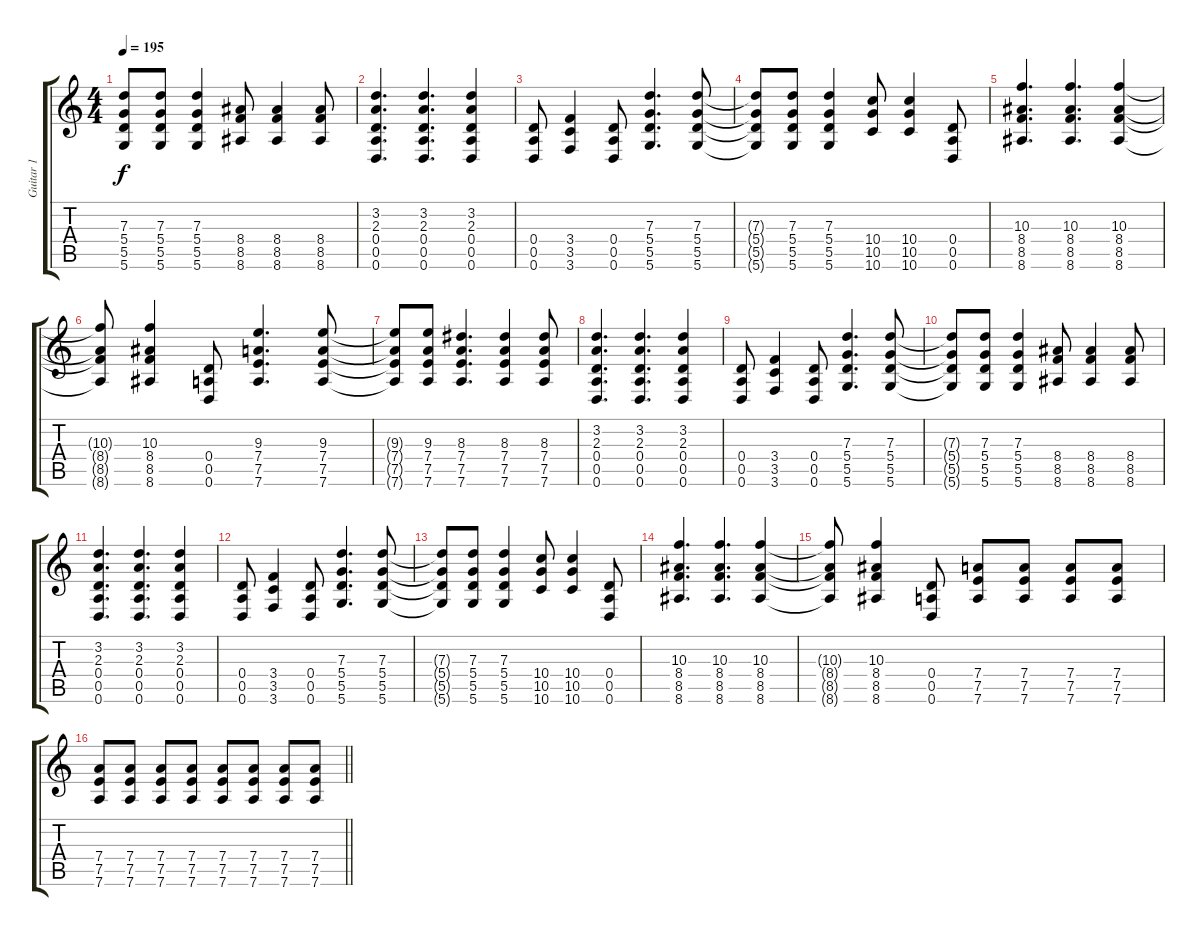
\track ("Guitar 1" "Guitar 1") {instrument distortionguitar}
\staff {score tabs}
\tuning (E4 B3 G3 D3 A2 D2) {hide}
\ts (4 4)
\tempo 195
\clef g2
\ks c
(7.3{t} 5.4{t} 5.5{t} 5.6{t}).8{dy f} (7.3 5.4 5.5 5.6).8 (7.3 5.4 5.5 5.6).4 (8.4 8.5 8.6).8 (8.4 8.5 8.6).4 (8.4 8.5 8.6).8 |
(3.2 2.3 0.4 0.5 0.6).4{d} (3.2 2.3 0.4 0.5 0.6).4{d} (3.2 2.3 0.4 0.5 0.6).4 |
(0.4 0.5 0.6).8 (3.4 3.5 3.6).4 (0.4 0.5 0.6).8 (7.3 5.4 5.5 5.6).4{d} (7.3 5.4 5.5 5.6).8 |
(7.3{t} 5.4{t} 5.5{t} 5.6{t}).8 (7.3 5.4 5.5 5.6).8 (7.3 5.4 5.5 5.6).4 (10.4 10.5 10.6).8 (10.4 10.5 10.6).4 (0.4 0.5 0.6).8 |
(10.3 8.4 8.5 8.6).4{d} (10.3 8.4 8.5 8.6).4{d} (10.3 8.4 8.5 8.6).4 |
(10.3{t} 8.4{t} 8.5{t} 8.6{t}).8 (10.3 8.4 8.5 8.6).4 (0.4 0.5 0.6).8 (9.3 7.4 7.5 7.6).4{d} (9.3 7.4 7.5 7.6).8 |
(9.3{t} 7.4{t} 7.5{t} 7.6{t}).8 (9.3 7.4 7.5 7.6).8 (8.3 7.4 7.5 7.6).4{d} (8.3 7.4 7.5 7.6).4 (8.3 7.4 7.5 7.6).8 |
(3.2 2.3 0.4 0.5 0.6).4{d} (3.2 2.3 0.4 0.5 0.6).4{d} (3.2 2.3 0.4 0.5 0.6).4 |
(0.4 0.5 0.6).8 (3.4 3.5 3.6).4 (0.4 0.5 0.6).8 (7.3 5.4 5.5 5.6).4{d} (7.3 5.4 5.5 5.6).8 |
(7.3{t} 5.4{t} 5.5{t} 5.6{t}).8 (7.3 5.4 5.5 5.6).8 (7.3 5.4 5.5 5.6).4 (8.4 8.5 8.6).8 (8.4 8.5 8.6).4 (8.4 8.5 8.6).8 |
(3.2 2.3 0.4 0.5 0.6).4{d} (3.2 2.3 0.4 0.5 0.6).4{d} (3.2 2.3 0.4 0.5 0.6).4 |
(0.4 0.5 0.6).8 (3.4 3.5 3.6).4 (0.4 0.5 0.6).8 (7.3 5.4 5.5 5.6).4{d} (7.3 5.4 5.5 5.6).8 |
(7.3{t} 5.4{t} 5.5{t} 5.6{t}).8 (7.3 5.4 5.5 5.6).8 (7.3 5.4 5.5 5.6).4 (10.4 10.5 10.6).8 (10.4 10.5 10.6).4 (0.4 0.5 0.6).8 |
(10.3 8.4 8.5 8.6).4{d} (10.3 8.4 8.5 8.6).4{d} (10.3 8.4 8.5 8.6).4 |
(10.3{t} 8.4{t} 8.5{t} 8.6{t}).8 (10.3 8.4 8.5 8.6).4 (0.4 0.5 0.6).8 (7.4 7.5 7.6).8 (7.4 7.5 7.6).8 (7.4 7.5 7.6).8 (7.4 7.5 7.6).8 |
\barLineRight lightlight
(7.4 7.5 7.6).8 (7.4 7.5 7.6).8 (7.4 7.5 7.6).8 (7.4 7.5 7.6).8 (7.4 7.5 7.6).8 (7.4 7.5 7.6).8 (7.4 7.5 7.6).8 (7.4 7.5 7.6).8
